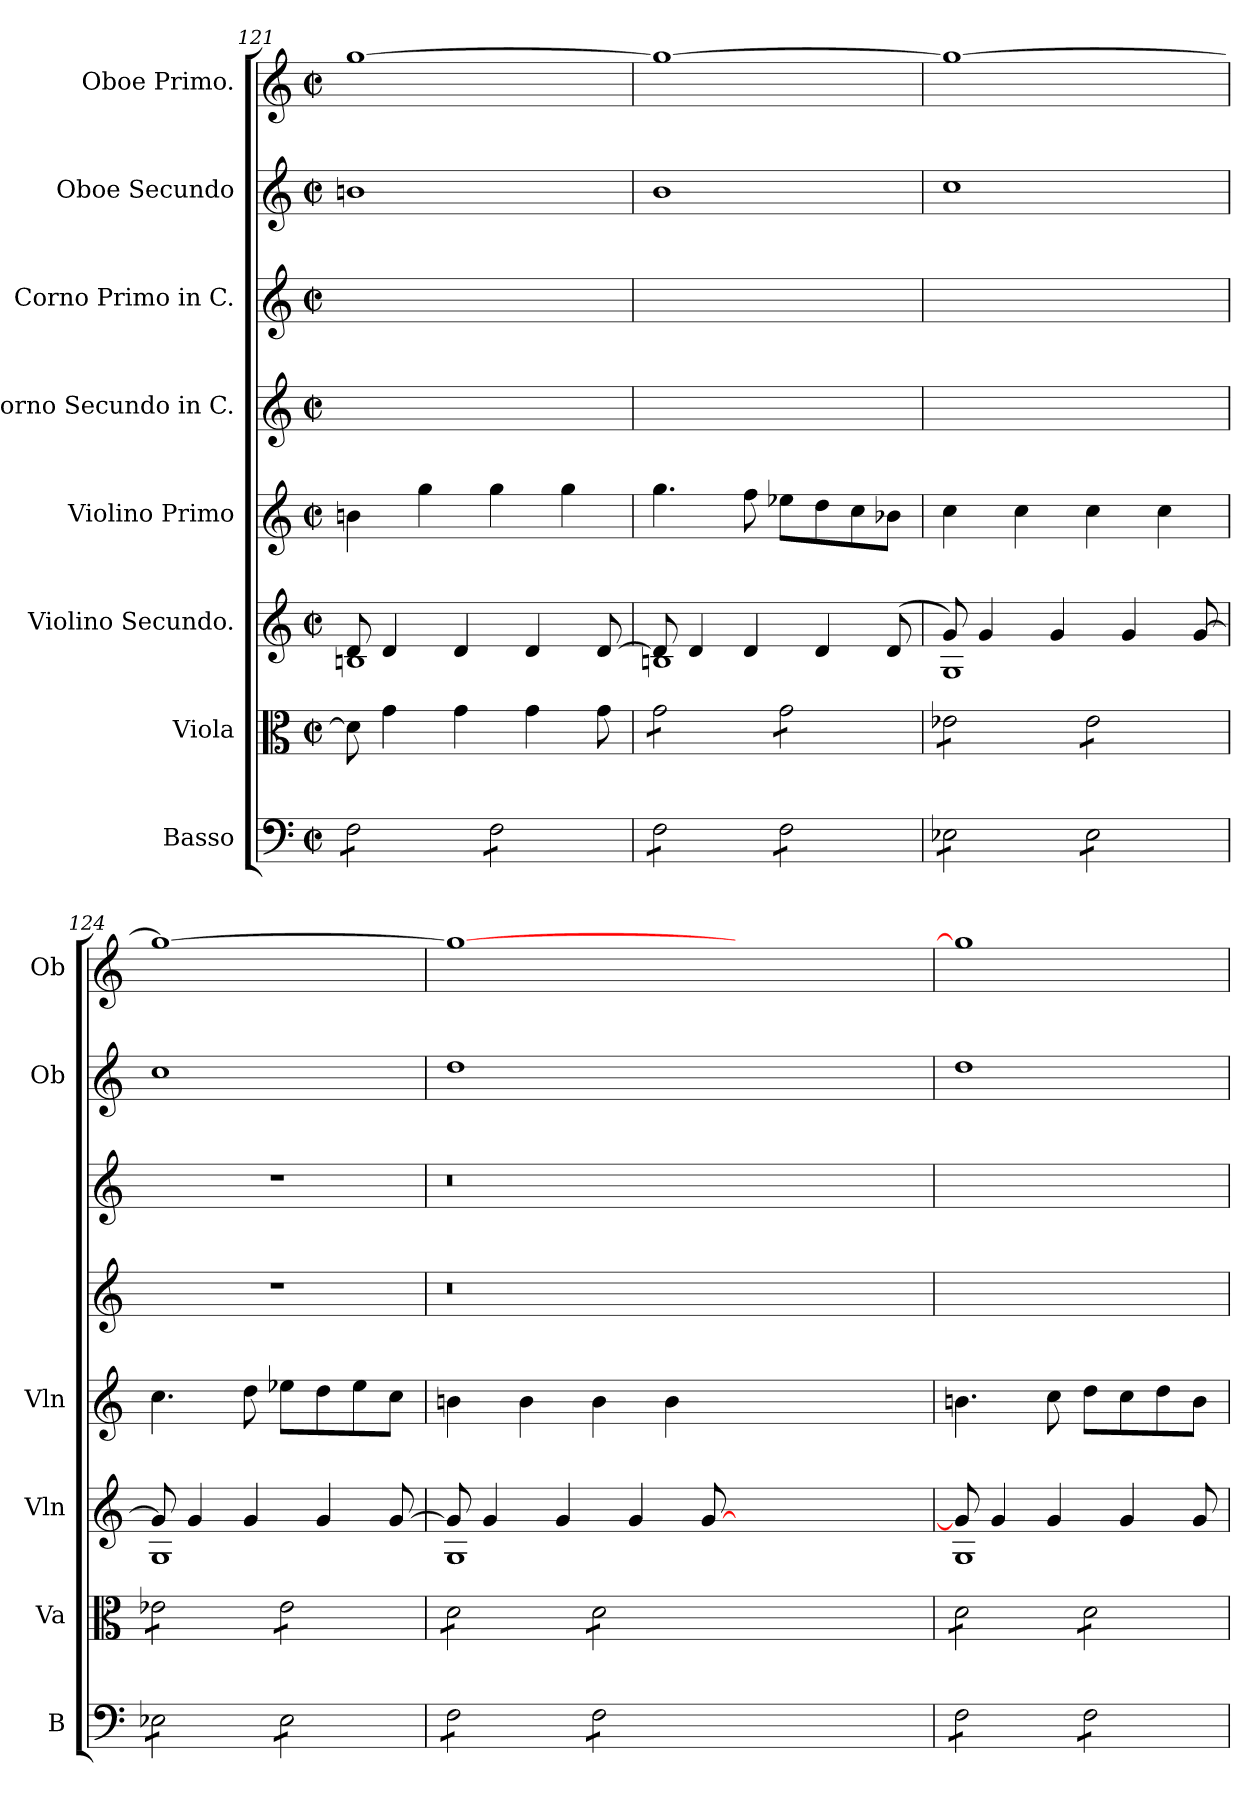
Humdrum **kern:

**kern	**kern	**kern	**kern	**kern	**kern	**kern	**kern
*part8	*part7	*part6	*part5	*part4	*part3	*part2	*part1
*staff8	*staff7	*staff6	*staff5	*staff4	*staff3	*staff2	*staff1
*I"Basso	*I"Viola	*I"Violino Secundo.	*I"Violino Primo	*I"Corno Secundo in C.	*I"Corno Primo in C.	*I"Oboe Secundo	*I"Oboe Primo.
*I'B	*I'Va	*I'Vln	*I'Vln	*	*	*I'Ob	*I'Ob
*clefF4	*clefC3	*clefG2	*clefG2	*clefG2	*clefG2	*clefG2	*clefG2
*k[]	*k[]	*k[]	*k[]	*k[]	*k[]	*k[]	*k[]
*C:	*C:	*C:	*C:	*C:	*C:	*C:	*C:
*M2/2	*M2/2	*M2/2	*M2/2	*M2/2	*M2/2	*M2/2	*M2/2
*met(c|)	*met(c|)	*met(c|)	*met(c|)	*met(c|)	*met(c|)	*met(c|)	*met(c|)
=121	=121	=121	=121	=121	=121	=121	=121
*	*	*^	*	*	*	*	*
*tremolo	*	*	*	*	*	*	*	*
8F\L	8d\]	8d/	1Bn	4bn\	1ryy	1ryy	1bn	[1gg
8F\	4g\	4d/	.	.	.	.	.	.
8F\	.	.	.	4gg\	.	.	.	.
8F\J	4g\	4d/	.	.	.	.	.	.
8F\L	.	.	.	4gg\	.	.	.	.
8F\	4g\	4d/	.	.	.	.	.	.
8F\	.	.	.	4gg\	.	.	.	.
8F\J	8g\	[8d/	.	.	.	.	.	.
=122	=122	=122	=122	=122	=122	=122	=122	=122
*	*tremolo	*	*	*	*	*	*	*
8F\L	8g\L	8d/]	1Bn	4.gg\	1ryy	1ryy	1b	1gg_
8F\	8g\	4d/	.	.	.	.	.	.
8F\	8g\	.	.	.	.	.	.	.
8F\J	8g\J	4d/	.	8ff\	.	.	.	.
8F\L	8g\L	.	.	8ee-X\L	.	.	.	.
8F\	8g\	4d/	.	8dd\	.	.	.	.
8F\	8g\	.	.	8cc\	.	.	.	.
8F\J	8g\J	(8d/	.	8b-X\J	.	.	.	.
=123	=123	=123	=123	=123	=123	=123	=123	=123
8E-X\L	8e-X\L	8g/)	1G	4cc\	1ryy	1ryy	1cc	1gg_
8E-X\	8e-X\	4g/	.	.	.	.	.	.
8E-X\	8e-X\	.	.	4cc\	.	.	.	.
8E-X\J	8e-X\J	4g/	.	.	.	.	.	.
8E-\L	8e-\L	.	.	4cc\	.	.	.	.
8E-\	8e-\	4g/	.	.	.	.	.	.
8E-\	8e-\	.	.	4cc\	.	.	.	.
8E-\J	8e-\J	[8g/	.	.	.	.	.	.
=124	=124	=124	=124	=124	=124	=124	=124	=124
8E-X\L	8e-X\L	8g/]	1G	4.cc\	1r	1r	1cc	1gg_
8E-X\	8e-X\	4g/	.	.	.	.	.	.
8E-X\	8e-X\	.	.	.	.	.	.	.
8E-X\J	8e-X\J	4g/	.	8dd\	.	.	.	.
8E-\L	8e-\L	.	.	8ee-X\L	.	.	.	.
8E-\	8e-\	4g/	.	8dd\	.	.	.	.
8E-\	8e-\	.	.	8ee-\	.	.	.	.
8E-\J	8e-\J	[8g/	.	8cc\J	.	.	.	.
=125	=125	=125	=125	=125	=125	=125	=125	=125
8F\L	8d\L	8g/]	1G	4bn\	0.r	0.r	1dd	1gg_
8F\	8d\	4g/	.	.	.	.	.	.
8F\	8d\	.	.	4b\	.	.	.	.
8F\J	8d\J	4g/	.	.	.	.	.	.
8F\L	8d\L	.	.	4b\	.	.	.	.
8F\	8d\	4g/	.	.	.	.	.	.
8F\	8d\	.	.	4b\	.	.	.	.
8F\J	8d\J	[8g/	.	.	.	.	.	.
0ryy	0ryy	0ryy	0ryy	0ryy	.	.	0ryy	0ryy
=126	=126	=126	=126	=126	=126	=126	=126	=126
8F\L	8d\L	8g/]	1G	4.bn\	1ryy	1ryy	1dd	1gg]
8F\	8d\	4g/	.	.	.	.	.	.
8F\	8d\	.	.	.	.	.	.	.
8F\J	8d\J	4g/	.	8cc\	.	.	.	.
8F\L	8d\L	.	.	8dd\L	.	.	.	.
8F\	8d\	4g/	.	8cc\	.	.	.	.
8F\	8d\	.	.	8dd\	.	.	.	.
8F\J	8d\J	8g/	.	8b\J	.	.	.	.
*	*Xtremolo	*	*	*	*	*	*	*
*Xtremolo	*	*	*	*	*	*	*	*
*	*	*v	*v	*	*	*	*	*
=	=	=	=	=	=	=	=
*-	*-	*-	*-	*-	*-	*-	*-
